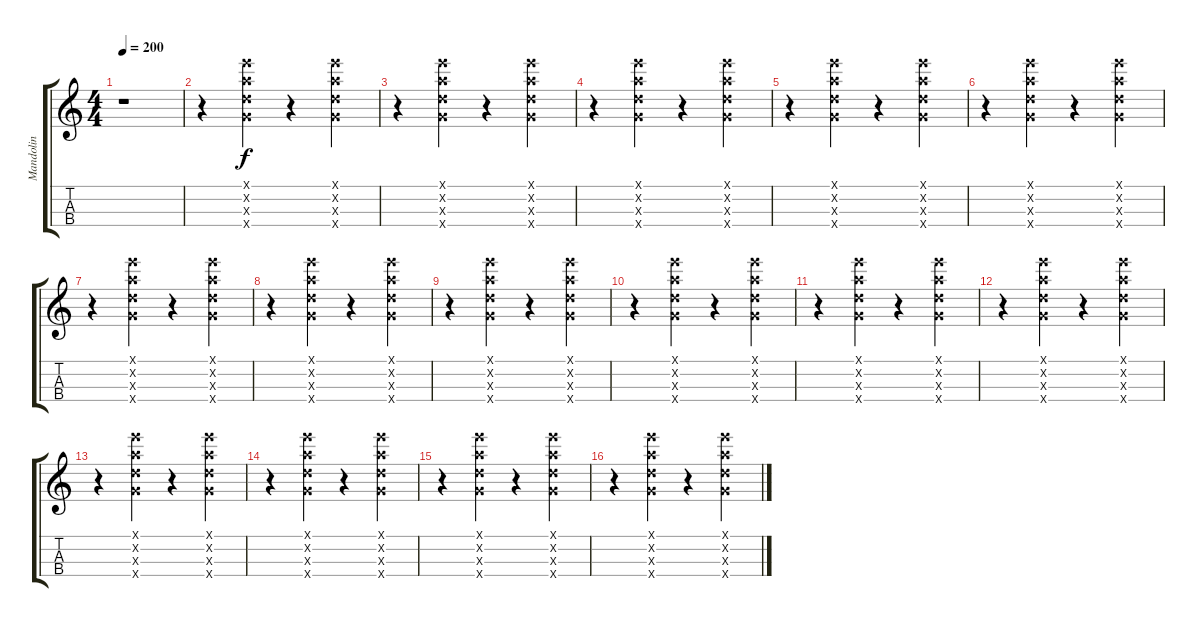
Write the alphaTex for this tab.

\track ("Mandolin" "Mandolin") {instrument acousticguitarnylon}
\staff {score tabs}
\tuning (E5 A4 D4 G3) {hide}
\ts (4 4)
\tempo 200
\clef g2
\ks c
r.1{dy f instrument acousticguitarnylon} |
r.4 (0.1{x} 0.2{x} 0.3{x} 0.4{x}).4 r.4 (0.1{x} 0.2{x} 0.3{x} 0.4{x}).4 |
r.4 (0.1{x} 0.2{x} 0.3{x} 0.4{x}).4 r.4 (0.1{x} 0.2{x} 0.3{x} 0.4{x}).4 |
r.4 (0.1{x} 0.2{x} 0.3{x} 0.4{x}).4 r.4 (0.1{x} 0.2{x} 0.3{x} 0.4{x}).4 |
r.4 (0.1{x} 0.2{x} 0.3{x} 0.4{x}).4 r.4 (0.1{x} 0.2{x} 0.3{x} 0.4{x}).4 |
r.4 (0.1{x} 0.2{x} 0.3{x} 0.4{x}).4 r.4 (0.1{x} 0.2{x} 0.3{x} 0.4{x}).4 |
r.4 (0.1{x} 0.2{x} 0.3{x} 0.4{x}).4 r.4 (0.1{x} 0.2{x} 0.3{x} 0.4{x}).4 |
r.4 (0.1{x} 0.2{x} 0.3{x} 0.4{x}).4 r.4 (0.1{x} 0.2{x} 0.3{x} 0.4{x}).4 |
r.4 (0.1{x} 0.2{x} 0.3{x} 0.4{x}).4 r.4 (0.1{x} 0.2{x} 0.3{x} 0.4{x}).4 |
r.4 (0.1{x} 0.2{x} 0.3{x} 0.4{x}).4 r.4 (0.1{x} 0.2{x} 0.3{x} 0.4{x}).4 |
r.4 (0.1{x} 0.2{x} 0.3{x} 0.4{x}).4 r.4 (0.1{x} 0.2{x} 0.3{x} 0.4{x}).4 |
r.4 (0.1{x} 0.2{x} 0.3{x} 0.4{x}).4 r.4 (0.1{x} 0.2{x} 0.3{x} 0.4{x}).4 |
r.4 (0.1{x} 0.2{x} 0.3{x} 0.4{x}).4 r.4 (0.1{x} 0.2{x} 0.3{x} 0.4{x}).4 |
r.4 (0.1{x} 0.2{x} 0.3{x} 0.4{x}).4 r.4 (0.1{x} 0.2{x} 0.3{x} 0.4{x}).4 |
r.4 (0.1{x} 0.2{x} 0.3{x} 0.4{x}).4 r.4 (0.1{x} 0.2{x} 0.3{x} 0.4{x}).4 |
r.4 (0.1{x} 0.2{x} 0.3{x} 0.4{x}).4 r.4 (0.1{x} 0.2{x} 0.3{x} 0.4{x}).4
